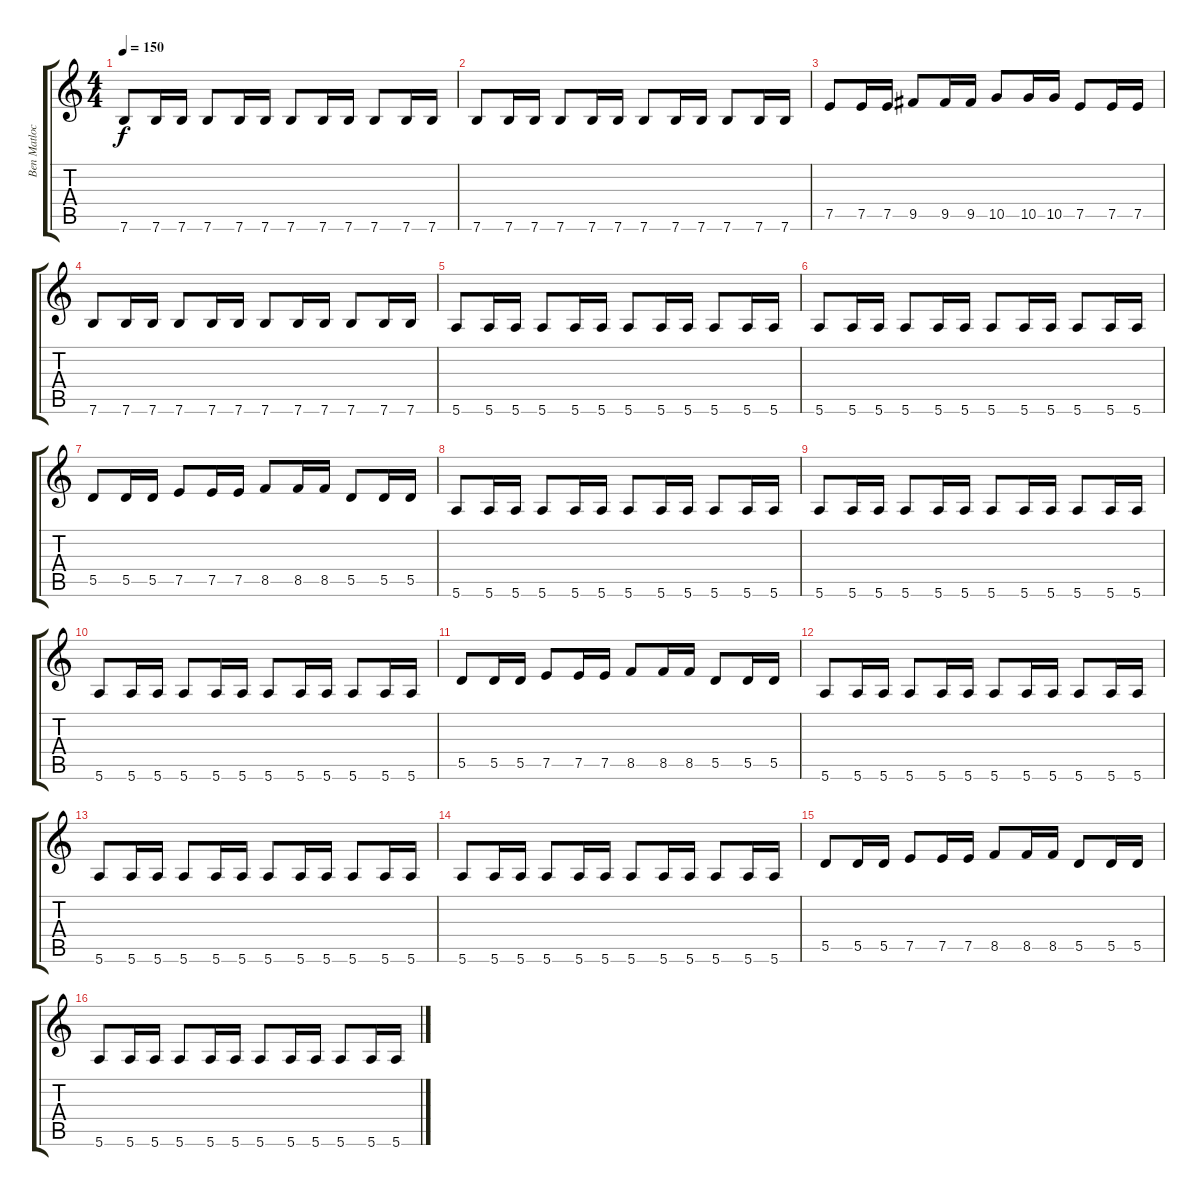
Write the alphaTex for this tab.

\track ("Ben Matlock" "Ben Matloc") {instrument overdrivenguitar}
\staff {score tabs}
\tuning (E4 B3 G3 D3 A2 E2) {hide}
\ts (4 4)
\tempo 150
\clef g2
\ks c
7.6.8{dy f} 7.6.16 7.6.16 7.6.8 7.6.16 7.6.16 7.6.8 7.6.16 7.6.16 7.6.8 7.6.16 7.6.16 |
7.6.8 7.6.16 7.6.16 7.6.8 7.6.16 7.6.16 7.6.8 7.6.16 7.6.16 7.6.8 7.6.16 7.6.16 |
7.5.8 7.5.16 7.5.16 9.5.8 9.5.16 9.5.16 10.5.8 10.5.16 10.5.16 7.5.8 7.5.16 7.5.16 |
7.6.8 7.6.16 7.6.16 7.6.8 7.6.16 7.6.16 7.6.8 7.6.16 7.6.16 7.6.8 7.6.16 7.6.16 |
5.6.8 5.6.16 5.6.16 5.6.8 5.6.16 5.6.16 5.6.8 5.6.16 5.6.16 5.6.8 5.6.16 5.6.16 |
5.6.8 5.6.16 5.6.16 5.6.8 5.6.16 5.6.16 5.6.8 5.6.16 5.6.16 5.6.8 5.6.16 5.6.16 |
5.5.8 5.5.16 5.5.16 7.5.8 7.5.16 7.5.16 8.5.8 8.5.16 8.5.16 5.5.8 5.5.16 5.5.16 |
5.6.8 5.6.16 5.6.16 5.6.8 5.6.16 5.6.16 5.6.8 5.6.16 5.6.16 5.6.8 5.6.16 5.6.16 |
5.6.8 5.6.16 5.6.16 5.6.8 5.6.16 5.6.16 5.6.8 5.6.16 5.6.16 5.6.8 5.6.16 5.6.16 |
5.6.8 5.6.16 5.6.16 5.6.8 5.6.16 5.6.16 5.6.8 5.6.16 5.6.16 5.6.8 5.6.16 5.6.16 |
5.5.8 5.5.16 5.5.16 7.5.8 7.5.16 7.5.16 8.5.8 8.5.16 8.5.16 5.5.8 5.5.16 5.5.16 |
5.6.8 5.6.16 5.6.16 5.6.8 5.6.16 5.6.16 5.6.8 5.6.16 5.6.16 5.6.8 5.6.16 5.6.16 |
5.6.8 5.6.16 5.6.16 5.6.8 5.6.16 5.6.16 5.6.8 5.6.16 5.6.16 5.6.8 5.6.16 5.6.16 |
5.6.8 5.6.16 5.6.16 5.6.8 5.6.16 5.6.16 5.6.8 5.6.16 5.6.16 5.6.8 5.6.16 5.6.16 |
5.5.8 5.5.16 5.5.16 7.5.8 7.5.16 7.5.16 8.5.8 8.5.16 8.5.16 5.5.8 5.5.16 5.5.16 |
5.6.8 5.6.16 5.6.16 5.6.8 5.6.16 5.6.16 5.6.8 5.6.16 5.6.16 5.6.8 5.6.16 5.6.16
